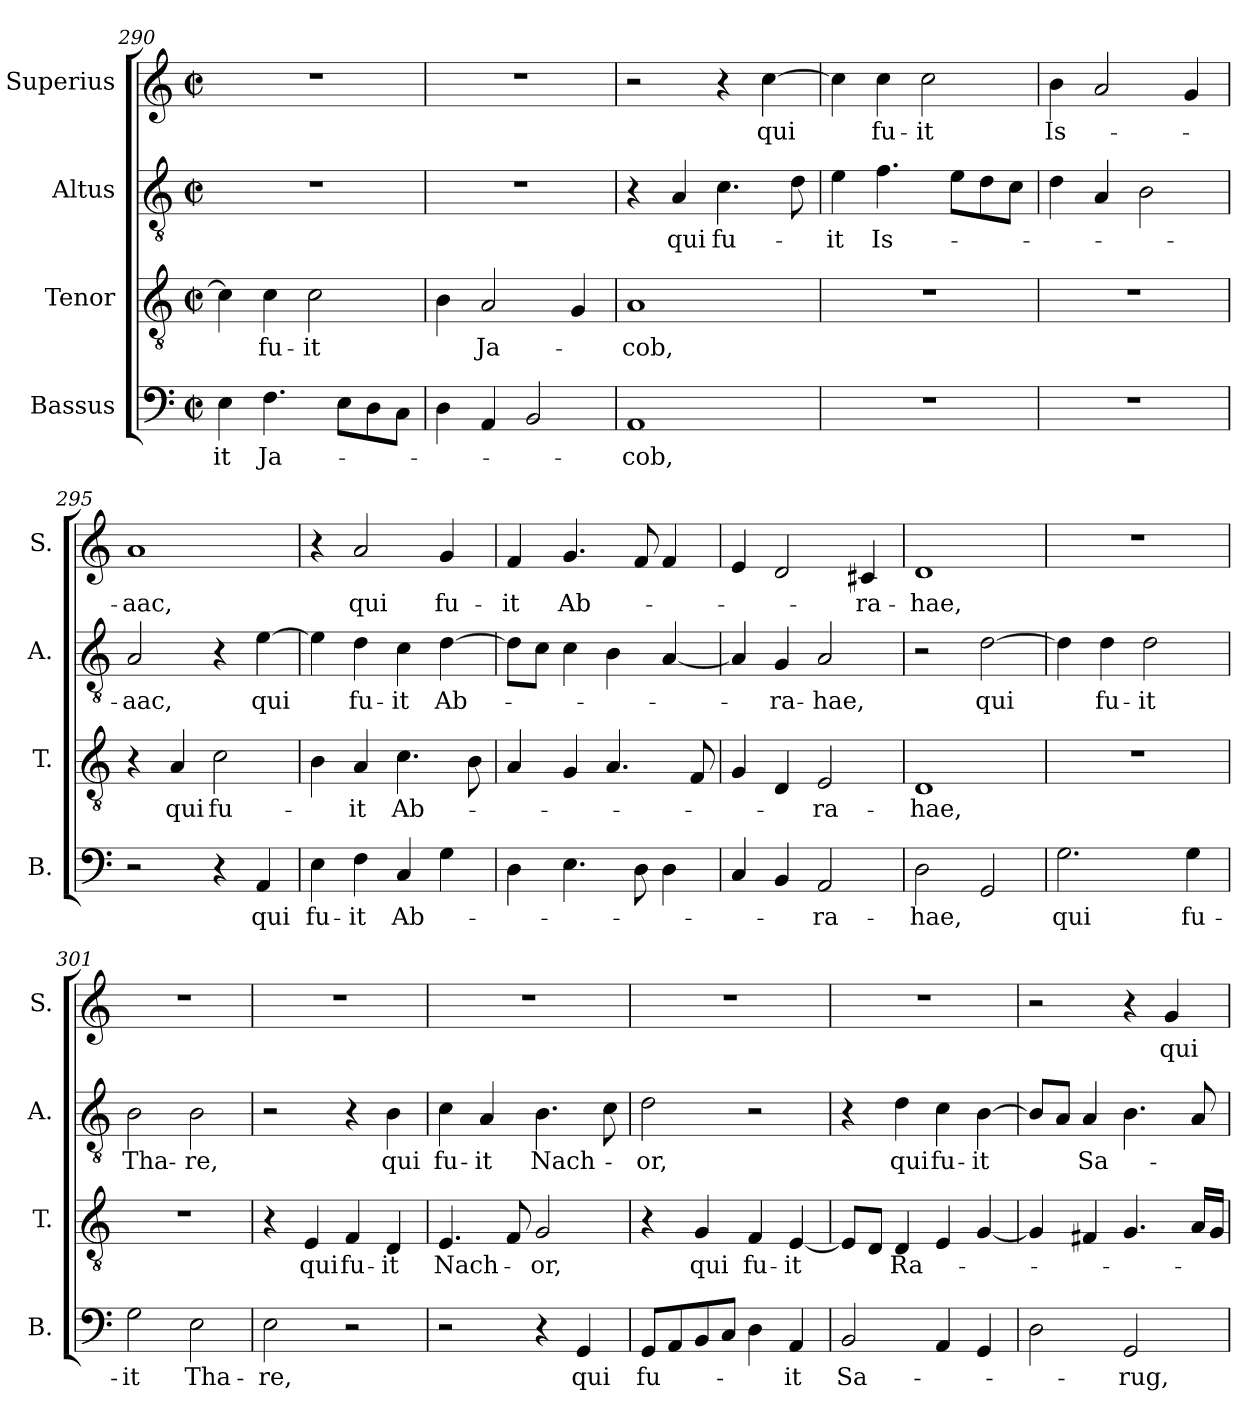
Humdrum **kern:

**kern	**text	**kern	**text	**kern	**text	**kern	**text
*part4	*part4	*part3	*part3	*part2	*part2	*part1	*part1
*staff4	*staff4	*staff3	*staff3	*staff2	*staff2	*staff1	*staff1
*I"Bassus	*	*I"Tenor	*	*I"Altus	*	*I"Superius	*
*I'B.	*	*I'T.	*	*I'A.	*	*I'S.	*
*clefF4	*	*clefGv2	*	*clefGv2	*	*clefG2	*
*	*	*ITrd7c12	*	*ITrd7c12	*	*	*
*M2/2	*	*M2/2	*	*M2/2	*	*M2/2	*
*met(c|)	*	*met(c|)	*	*met(c|)	*	*met(c|)	*
=290	=290	=290	=290	=290	=290	=290	=290
!	!LO:LY:b	!	!	!	!	!	!
4E\	-it	4C\]	.	1r	.	1r	.
!	!LO:LY:b	!	!LO:LY:b	!	!	!	!
4.F\	Ja-	4C\	fu-	.	.	.	.
!	!	!	!LO:LY:b	!	!	!	!
.	.	2C\	-it	.	.	.	.
8EL	.	.	.	.	.	.	.
8D	.	.	.	.	.	.	.
8CJ	.	.	.	.	.	.	.
!!LO:LB:g=z
=291	=291	=291	=291	=291	=291	=291	=291
4D\	.	4BB\	.	1r	.	1r	.
!	!	!	!LO:LY:b	!	!	!	!
4AA/	.	2AA/	Ja-	.	.	.	.
2BB/	.	.	.	.	.	.	.
.	.	4GG/	.	.	.	.	.
=292	=292	=292	=292	=292	=292	=292	=292
!	!LO:LY:b	!	!LO:LY:b	!	!	!	!
1AA	-cob,	1AA	-cob,	4r	.	2r	.
!	!	!	!	!	!LO:LY:b	!	!
.	.	.	.	4AA/	qui	.	.
!	!	!	!	!	!LO:LY:b	!	!
.	.	.	.	4.C\	fu-	4r	.
!	!	!	!	!	!	!	!LO:LY:b
.	.	.	.	.	.	[4cc\	qui
.	.	.	.	8D\	.	.	.
=293	=293	=293	=293	=293	=293	=293	=293
!	!	!	!	!	!LO:LY:b	!	!
1r	.	1r	.	4E\	-it	4cc\]	.
!	!	!	!	!	!LO:LY:b	!	!LO:LY:b
.	.	.	.	4.F\	Is-	4cc\	fu-
!	!	!	!	!	!	!	!LO:LY:b
.	.	.	.	.	.	2cc\	-it
.	.	.	.	8EL	.	.	.
.	.	.	.	8D	.	.	.
.	.	.	.	8CJ	.	.	.
=294	=294	=294	=294	=294	=294	=294	=294
!	!	!	!	!	!	!	!LO:LY:b
1r	.	1r	.	4D\	.	4b\	Is-
.	.	.	.	4AA/	.	2a/	.
.	.	.	.	2BB\	.	.	.
.	.	.	.	.	.	4g/	.
=295	=295	=295	=295	=295	=295	=295	=295
!	!	!	!	!	!LO:LY:b	!	!LO:LY:b
2r	.	4r	.	2AA/	-aac,	1a	-aac,
!	!	!	!LO:LY:b	!	!	!	!
.	.	4AA/	qui	.	.	.	.
!	!	!	!LO:LY:b	!	!	!	!
4r	.	2C\	fu-	4r	.	.	.
!	!LO:LY:b	!	!	!	!LO:LY:b	!	!
4AA/	qui	.	.	[4E\	qui	.	.
=296	=296	=296	=296	=296	=296	=296	=296
!	!LO:LY:b	!	!	!	!	!	!
4E\	fu-	4BB\	.	4E\]	.	4r	.
!	!LO:LY:b	!	!LO:LY:b	!	!LO:LY:b	!	!LO:LY:b
4F\	-it	4AA/	-it	4D\	fu-	2a/	qui
!	!LO:LY:b	!	!LO:LY:b	!	!LO:LY:b	!	!
4C/	Ab-	4.C\	Ab-	4C\	-it	.	.
!	!	!	!	!	!LO:LY:b	!	!LO:LY:b
4G\	.	.	.	[4D\	Ab-	4g/	fu-
.	.	8BB\	.	.	.	.	.
!!LO:PB:g=z
=297	=297	=297	=297	=297	=297	=297	=297
!	!	!	!	!	!	!	!LO:LY:b
4D\	.	4AA/	.	8DL]	.	4f/	-it
.	.	.	.	8CJ	.	.	.
!	!	!	!	!	!	!	!LO:LY:b
4.E\	.	4GG/	.	4C\	.	4.g/	Ab-
.	.	4.AA/	.	4BB\	.	.	.
8D\	.	.	.	.	.	8f/	.
4D\	.	.	.	[4AA/	.	4f/	.
.	.	8FF/	.	.	.	.	.
=298	=298	=298	=298	=298	=298	=298	=298
4C/	.	4GG/	.	4AA/]	.	4e/	.
!	!	!	!	!	!LO:LY:b	!	!
4BB/	.	4DD/	.	4GG/	-ra-	2d/	.
!	!LO:LY:b	!	!LO:LY:b	!	!LO:LY:b	!	!
2AA/	-ra-	2EE/	-ra-	2AA/	-hae,	.	.
!	!	!	!	!	!	!	!LO:LY:b
.	.	.	.	.	.	4c#X/	-ra-
=299	=299	=299	=299	=299	=299	=299	=299
!	!LO:LY:b	!	!LO:LY:b	!	!	!	!LO:LY:b
2D\	-hae,	1DD	-hae,	2r	.	1d	-hae,
!	!	!	!	!	!LO:LY:b	!	!
2GG/	.	.	.	[2D\	qui	.	.
=300	=300	=300	=300	=300	=300	=300	=300
!	!LO:LY:b	!	!	!	!	!	!
2.G\	qui	1r	.	4D\]	.	1r	.
!	!	!	!	!	!LO:LY:b	!	!
.	.	.	.	4D\	fu-	.	.
!	!	!	!	!	!LO:LY:b	!	!
.	.	.	.	2D\	-it	.	.
!	!LO:LY:b	!	!	!	!	!	!
4G\	fu-	.	.	.	.	.	.
=301	=301	=301	=301	=301	=301	=301	=301
!	!LO:LY:b	!	!	!	!LO:LY:b	!	!
2G\	-it	1r	.	2BB\	Tha-	1r	.
!	!LO:LY:b	!	!	!	!LO:LY:b	!	!
2E\	Tha-	.	.	2BB\	-re,	.	.
=302	=302	=302	=302	=302	=302	=302	=302
!	!LO:LY:b	!	!	!	!	!	!
2E\	-re,	4r	.	2r	.	1r	.
!	!	!	!LO:LY:b	!	!	!	!
.	.	4EE/	qui	.	.	.	.
!	!	!	!LO:LY:b	!	!	!	!
2r	.	4FF/	fu-	4r	.	.	.
!	!	!	!LO:LY:b	!	!LO:LY:b	!	!
.	.	4DD/	-it	4BB\	qui	.	.
!!LO:LB:g=z
=303	=303	=303	=303	=303	=303	=303	=303
!	!	!	!LO:LY:b	!	!LO:LY:b	!	!
2r	.	4.EE/	Nach-	4C\	fu-	1r	.
!	!	!	!	!	!LO:LY:b	!	!
.	.	.	.	4AA/	-it	.	.
.	.	8FF/	.	.	.	.	.
!	!	!	!LO:LY:b	!	!LO:LY:b	!	!
4r	.	2GG/	-or,	4.BB\	Nach-	.	.
!	!LO:LY:b	!	!	!	!	!	!
4GG/	qui	.	.	.	.	.	.
.	.	.	.	8C\	.	.	.
=304	=304	=304	=304	=304	=304	=304	=304
!	!LO:LY:b	!	!	!	!LO:LY:b	!	!
8GGL	fu-	4r	.	2D\	-or,	1r	.
8AA	.	.	.	.	.	.	.
!	!	!	!LO:LY:b	!	!	!	!
8BB	.	4GG/	qui	.	.	.	.
8CJ	.	.	.	.	.	.	.
!	!	!	!LO:LY:b	!	!	!	!
4D\	.	4FF/	fu-	2r	.	.	.
!	!LO:LY:b	!	!LO:LY:b	!	!	!	!
4AA/	-it	[4EE/	-it	.	.	.	.
=305	=305	=305	=305	=305	=305	=305	=305
!	!LO:LY:b	!	!	!	!	!	!
2BB/	Sa-	8EEL]	.	4r	.	1r	.
.	.	8DDJ	.	.	.	.	.
!	!	!	!LO:LY:b	!	!LO:LY:b	!	!
.	.	4DD/	Ra-	4D\	qui	.	.
!	!	!	!	!	!LO:LY:b	!	!
4AA/	.	4EE/	.	4C\	fu-	.	.
!	!	!	!	!	!LO:LY:b	!	!
4GG/	.	[4GG/	.	[4BB\	-it	.	.
=306	=306	=306	=306	=306	=306	=306	=306
2D\	.	4GG/]	.	8BBL]	.	2r	.
.	.	.	.	8AAJ	.	.	.
!	!	!	!	!	!LO:LY:b	!	!
.	.	4FF#X/	.	4AA/	Sa-	.	.
!	!LO:LY:b	!	!	!	!	!	!
2GG/	-rug,	4.GG/	.	4.BB\	.	4r	.
!	!	!	!	!	!	!	!LO:LY:b
.	.	.	.	.	.	4g/	qui
.	.	16AALL	.	8AA/	.	.	.
.	.	16GGJJ	.	.	.	.	.
=	=	=	=	=	=	=	=
*-	*-	*-	*-	*-	*-	*-	*-
